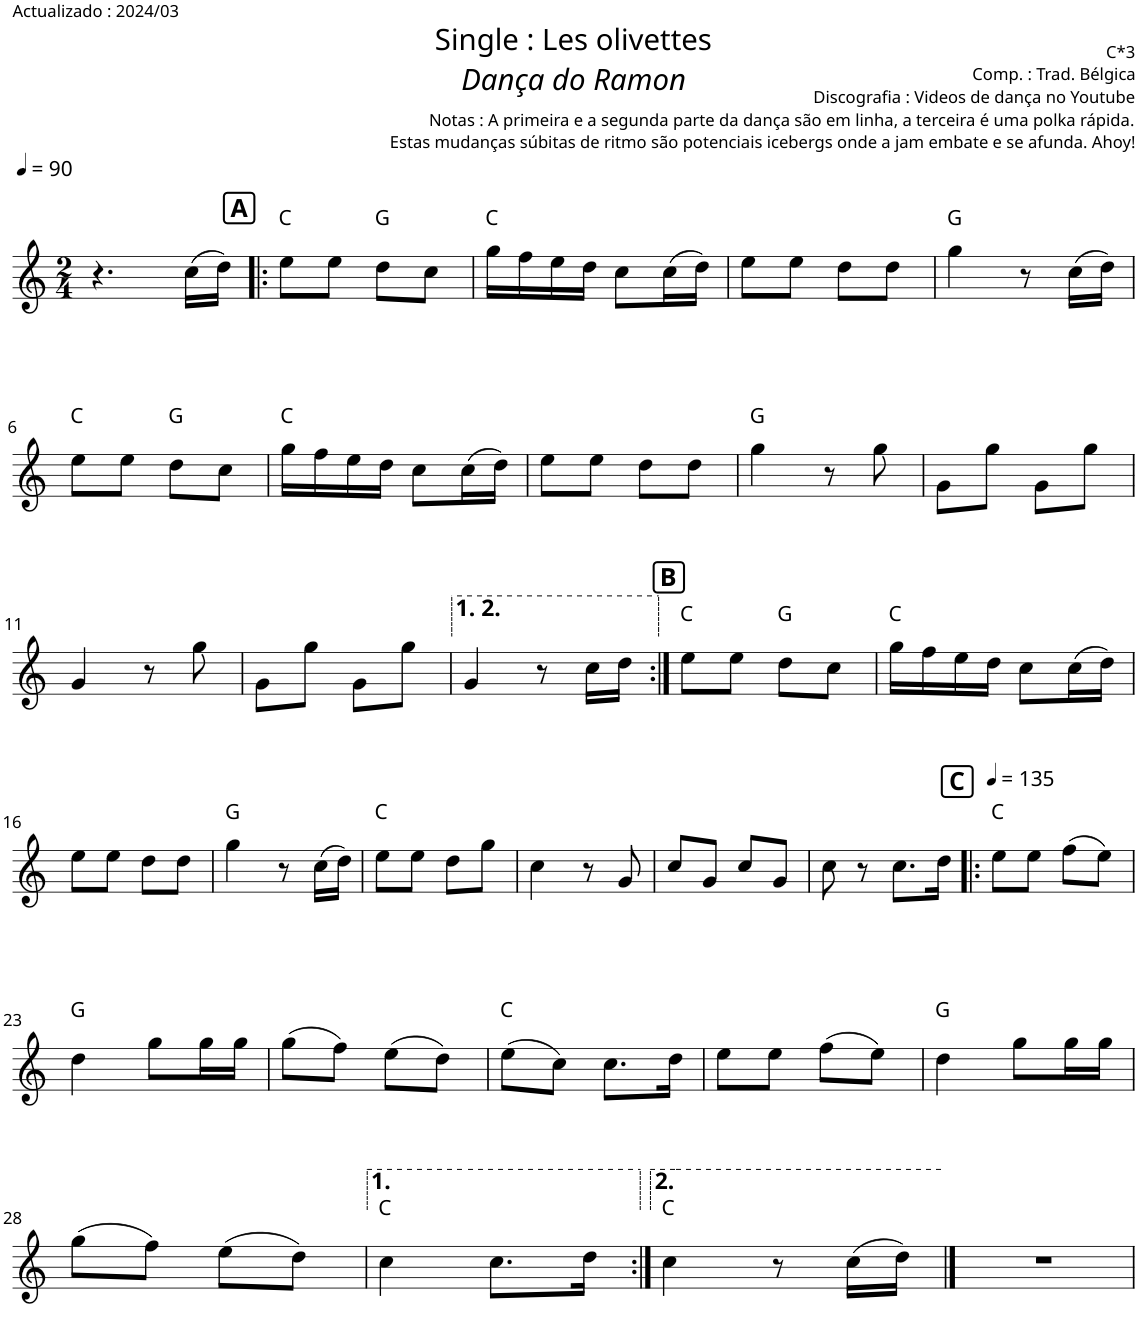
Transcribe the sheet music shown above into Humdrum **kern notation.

**kern	**harte
*part1	*part1
*staff1	*
*I"Piano	*
*I'Pno.	*
*clefG2	*
*k[]	*
*M2/4	*
*MM90	*
=1	=1
4.r	.
(16cc\LL	.
16dd\JJ)	.
!!LO:REH:place=s1:a:B:cj:fs=12:t=A
=2!|:	=2!|:
8ee\L	C:maj
8ee\J	.
8dd\L	G:maj
8cc\J	.
=3	=3
16gg\LL	C:maj
16ff\	.
16ee\	.
16dd\JJ	.
8cc\L	.
(16cc\L	.
16dd\JJ)	.
=4	=4
8ee\L	.
8ee\J	.
8dd\L	.
8dd\J	.
=5	=5
4gg\	G:maj
8r	.
(16cc\LL	.
16dd\JJ)	.
!!LO:LB:g=z
=6	=6
8ee\L	C:maj
8ee\J	.
8dd\L	G:maj
8cc\J	.
=7	=7
16gg\LL	C:maj
16ff\	.
16ee\	.
16dd\JJ	.
8cc\L	.
(16cc\L	.
16dd\JJ)	.
=8	=8
8ee\L	.
8ee\J	.
8dd\L	.
8dd\J	.
=9	=9
4gg\	G:maj
8r	.
8gg\	.
=10	=10
8g\L	.
8gg\J	.
8g\L	.
8gg\J	.
!!LO:LB:g=z
=11	=11
4g/	.
8r	.
8gg\	.
=12	=12
8g\L	.
8gg\J	.
8g\L	.
8gg\J	.
=13	=13
4g/	.
8r	.
16cc\LL	.
16dd\JJ	.
!!LO:REH:place=s1:a:B:cj:fs=12:t=B
=14:|!	=14:|!
8ee\L	C:maj
8ee\J	.
8dd\L	G:maj
8cc\J	.
=15	=15
16gg\LL	C:maj
16ff\	.
16ee\	.
16dd\JJ	.
8cc\L	.
(16cc\L	.
16dd\JJ)	.
!!LO:LB:g=z
=16	=16
8ee\L	.
8ee\J	.
8dd\L	.
8dd\J	.
=17	=17
4gg\	G:maj
8r	.
(16cc\LL	.
16dd\JJ)	.
=18	=18
8ee\L	C:maj
8ee\J	.
8dd\L	.
8gg\J	.
=19	=19
4cc\	.
8r	.
8g/	.
=20	=20
8cc/L	.
8g/J	.
8cc/L	.
8g/J	.
=21	=21
8cc\	.
8r	.
8.cc\L	.
16dd\Jk	.
=22!|:	=22!|:
!!LO:REH:place=s1:a:B:cj:fs=12:t=C
*MM135	*
8ee\L	C:maj
8ee\J	.
(8ff\L	.
8ee\J)	.
!!LO:LB:g=z
=23	=23
4dd\	G:maj
8gg\L	.
16gg\L	.
16gg\JJ	.
=24	=24
(8gg\L	.
8ff\J)	.
(8ee\L	.
8dd\J)	.
=25	=25
(8ee\L	C:maj
8cc\J)	.
8.cc\L	.
16dd\Jk	.
=26	=26
8ee\L	.
8ee\J	.
(8ff\L	.
8ee\J)	.
=27	=27
4dd\	G:maj
8gg\L	.
16gg\L	.
16gg\JJ	.
!!LO:LB:g=z
=28	=28
(8gg\L	.
8ff\J)	.
(8ee\L	.
8dd\J)	.
=29	=29
4cc\	C:maj
8.cc\L	.
16dd\Jk	.
=30:|!	=30:|!
4cc\	C:maj
8r	.
(16cc\LL	.
16dd\JJ)	.
==31	==31
2r	.
=	=
*-	*-
